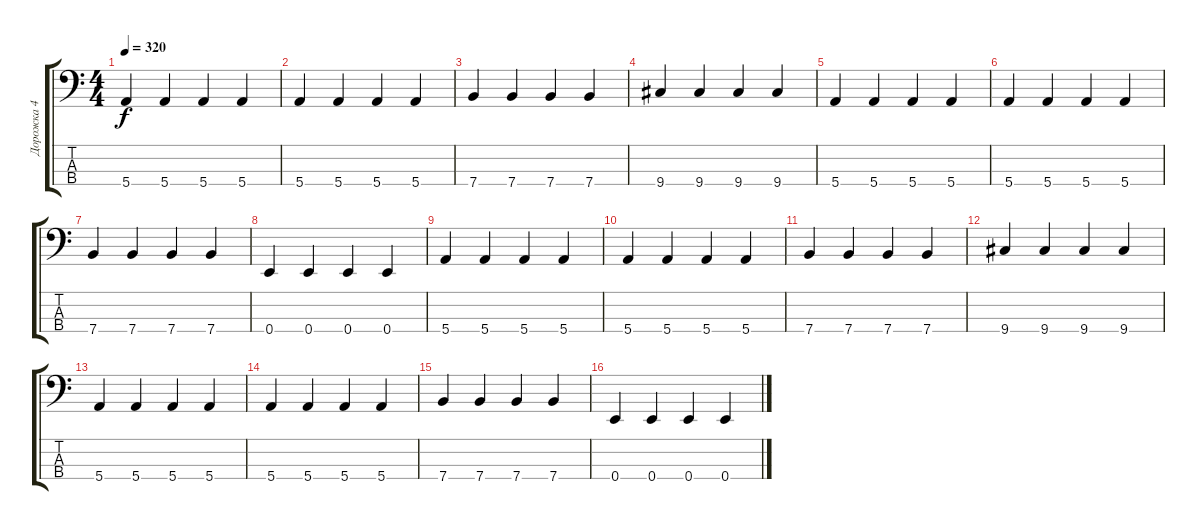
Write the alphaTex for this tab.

\track ("Дорожка 4" "Дорожка 4") {instrument electricbassfinger}
\staff {score tabs}
\tuning (G2 D2 A1 E1) {hide}
\ts (4 4)
\tempo 320
\clef f4
\ks c
5.4.4{dy f} 5.4.4 5.4.4 5.4.4 |
5.4.4 5.4.4 5.4.4 5.4.4 |
7.4.4 7.4.4 7.4.4 7.4.4 |
9.4.4 9.4.4 9.4.4 9.4.4 |
5.4.4 5.4.4 5.4.4 5.4.4 |
5.4.4 5.4.4 5.4.4 5.4.4 |
7.4.4 7.4.4 7.4.4 7.4.4 |
0.4.4 0.4.4 0.4.4 0.4.4 |
5.4.4 5.4.4 5.4.4 5.4.4 |
5.4.4 5.4.4 5.4.4 5.4.4 |
7.4.4 7.4.4 7.4.4 7.4.4 |
9.4.4 9.4.4 9.4.4 9.4.4 |
5.4.4 5.4.4 5.4.4 5.4.4 |
5.4.4 5.4.4 5.4.4 5.4.4 |
7.4.4 7.4.4 7.4.4 7.4.4 |
0.4.4 0.4.4 0.4.4 0.4.4
